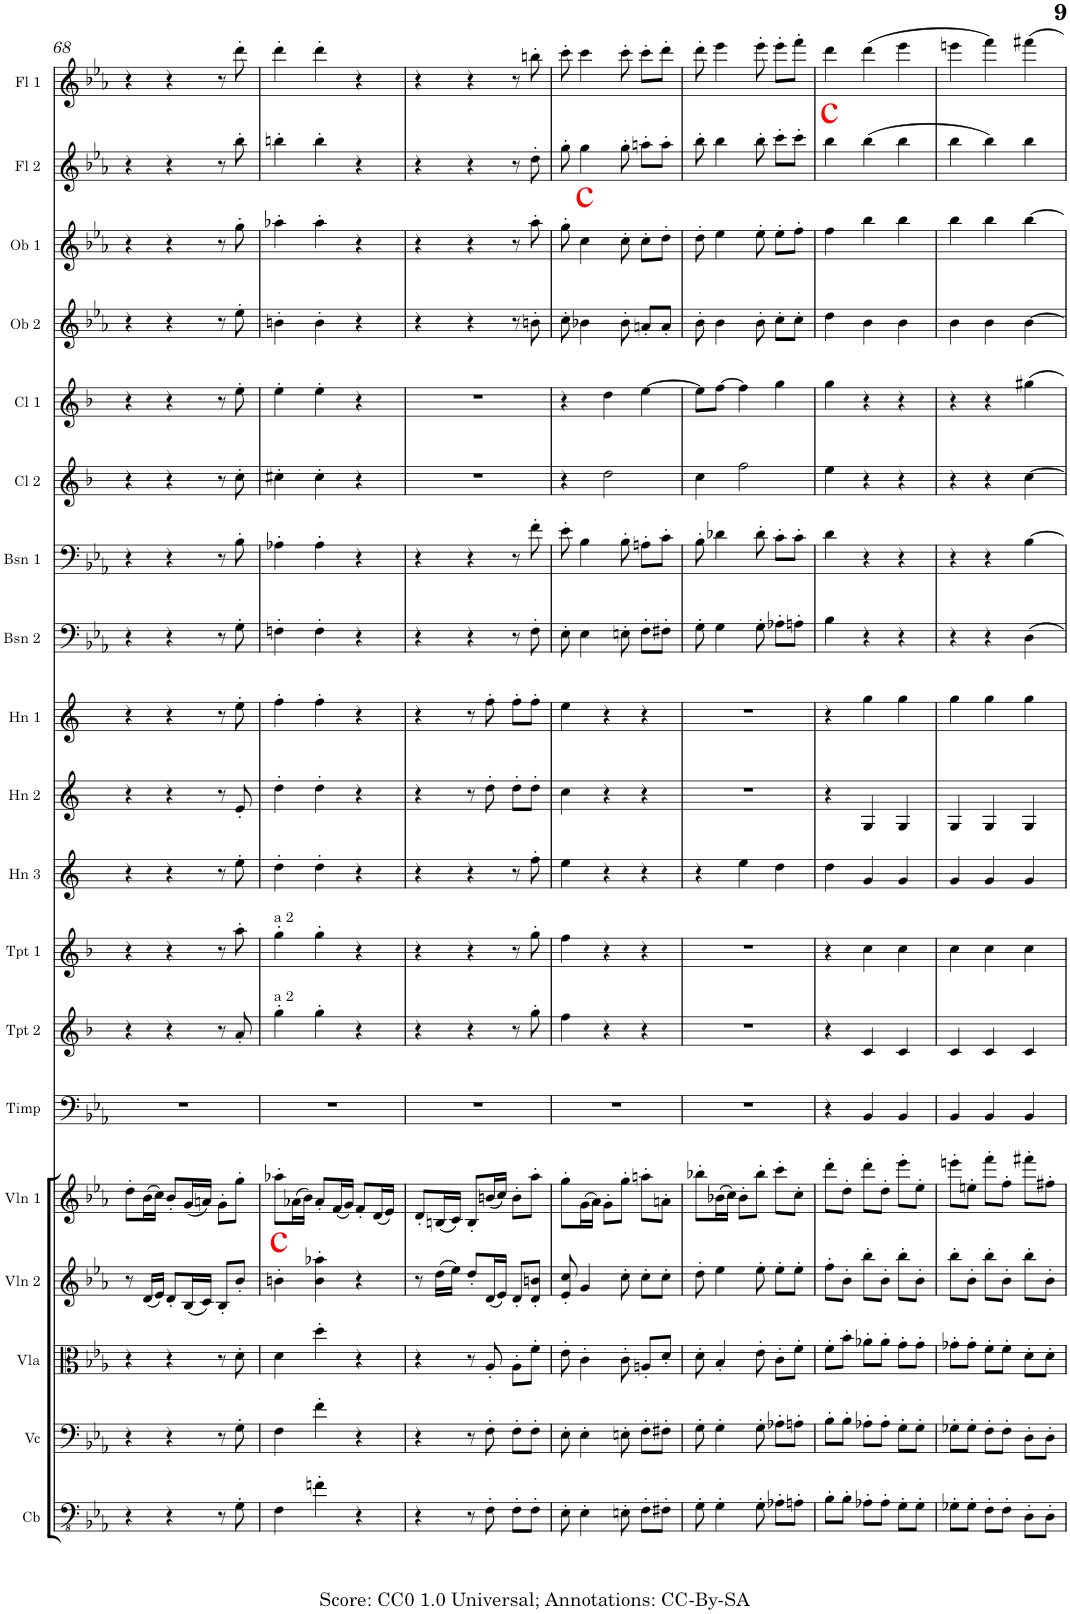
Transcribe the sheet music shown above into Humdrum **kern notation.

**kern	**kern	**kern	**kern	**kern	**text	**kern	**kern	**kern	**kern	**kern	**kern	**kern	**kern	**kern	**kern	**kern	**kern	**kern	**text	**kern	**text
*part19	*part18	*part17	*part16	*part15	*part15	*part14	*part13	*part12	*part11	*part10	*part9	*part8	*part7	*part6	*part5	*part4	*part3	*part2	*part2	*part1	*part1
*staff19	*staff18	*staff17	*staff16	*staff15	*staff15	*staff14	*staff13	*staff12	*staff11	*staff10	*staff9	*staff8	*staff7	*staff6	*staff5	*staff4	*staff3	*staff2	*staff2	*staff1	*staff1
*I"Contrabass	*I"Violoncello	*I"Viola	*I"Violin 2	*I"Violin 1	*	*I"Timpani	*I"Bb Trumpet 2	*I"Bb Trumpet 1	*I"Eb Horn 3	*I"Eb Horn 2	*I"Eb Horn 1	*I"Bassoon 2	*I"Bassoon 1	*I"Bb Clarinet 2	*I"Bb Clarinet 1	*I"Oboe 2	*I"Oboe 1	*I"Flute 2	*	*I"Flute 1	*
*I'Cb	*I'Vc	*I'Vla	*I'Vln 2	*I'Vln 1	*	*I'Timp	*I'Tpt 2	*I'Tpt 1	*I'Hn 3	*I'Hn 2	*I'Hn 1	*I'Bsn 2	*I'Bsn 1	*I'Cl 2	*I'Cl 1	*I'Ob 2	*I'Ob 1	*I'Fl 2	*	*I'Fl 1	*
!!LO:PB:g=z
*clefFv4	*clefF4	*clefC3	*clefG2	*clefG2	*	*clefF4	*clefG2	*clefG2	*clefG2	*clefG2	*clefG2	*clefF4	*clefF4	*clefG2	*clefG2	*clefG2	*clefG2	*clefG2	*	*clefG2	*
*	*	*	*	*	*	*	*Trd1c2	*Trd1c2	*Trd5c9	*Trd5c9	*Trd5c9	*	*	*Trd1c2	*Trd1c2	*	*	*	*	*	*
*k[b-e-a-]	*k[b-e-a-]	*k[b-e-a-]	*k[b-e-a-]	*k[b-e-a-]	*	*k[b-e-a-]	*k[b-]	*k[b-]	*k[]	*k[]	*k[]	*k[b-e-a-]	*k[b-e-a-]	*k[b-]	*k[b-]	*k[b-e-a-]	*k[b-e-a-]	*k[b-e-a-]	*	*k[b-e-a-]	*
*M3/4	*M3/4	*M3/4	*M3/4	*M3/4	*	*M3/4	*M3/4	*M3/4	*M3/4	*M3/4	*M3/4	*M3/4	*M3/4	*M3/4	*M3/4	*M3/4	*M3/4	*M3/4	*	*M3/4	*
=68	=68	=68	=68	=68	=68	=68	=68	=68	=68	=68	=68	=68	=68	=68	=68	=68	=68	=68	=68	=68	=68
4r	4r	4r	8r	8dd'\L	.	2.r	4r	4r	4r	4r	4r	4r	4r	4r	4r	4r	4r	4r	.	4r	.
.	.	.	(16d/LL	(16b-\L	.	.	.	.	.	.	.	.	.	.	.	.	.	.	.	.	.
.	.	.	16e-/JJ)	16cc\JJ)	.	.	.	.	.	.	.	.	.	.	.	.	.	.	.	.	.
4r	4r	4r	8d'/L	8b-'/L	.	.	4r	4r	4r	4r	4r	4r	4r	4r	4r	4r	4r	4r	.	4r	.
.	.	.	(16B-/L	(16g/L	.	.	.	.	.	.	.	.	.	.	.	.	.	.	.	.	.
.	.	.	16c/JJ)	16an/JJ)	.	.	.	.	.	.	.	.	.	.	.	.	.	.	.	.	.
8r	8r	8r	8B-'/L	8g'\L	.	.	8r	8r	8r	8r	8r	8r	8r	8r	8r	8r	8r	8r	.	8r	.
8GG'\	8G'\	8d'\	8b-'/J	8gg'\J	.	.	8a'/	8aa'\	8ee'\	8e'/	8ee'\	8G'\	8B-'\	8cc'\	8ee'\	8ee-'\	8gg'\	8bb-'\	.	8ddd'\	.
=69	=69	=69	=69	=69	=69	=69	=69	=69	=69	=69	=69	=69	=69	=69	=69	=69	=69	=69	=69	=69	=69
!	!	!	!	!	!	!	!	!LO:TX:a:t=a 2	!	!	!	!	!	!	!	!	!	!	!	!	!
!	!	!	!	!	!	!	!LO:TX:a:t=a 2	!	!	!	!	!	!	!	!	!	!	!	!	!	!
!	!	!	!	!	!LO:LY:b:color=#FF0000	!	!	!	!	!	!	!	!	!	!	!	!	!	!	!	!
4FF\	4F\	4d\	4bn'\	8aa-X'\L	c	2.r	4gg'\	4gg'\	4dd'\	4dd'\	4ff'\	4Fn'\	4A-X'\	4cc#X'\	4ee'\	4bn'\	4aa-X'\	4bbn'\	.	4ddd'\	.
.	.	.	.	(16a-X\L	.	.	.	.	.	.	.	.	.	.	.	.	.	.	.	.	.
.	.	.	.	16b-\JJ)	.	.	.	.	.	.	.	.	.	.	.	.	.	.	.	.	.
4Fn'\	4f'\	4dd'\	4b\' 4aa-X\'	8a-'/L	.	.	4gg'\	4gg'\	4dd'\	4dd'\	4ff'\	4F'\	4A-'\	4cc#'\	4ee'\	4b'\	4aa-'\	4bb'\	.	4ddd'\	.
.	.	.	.	(16f/L	.	.	.	.	.	.	.	.	.	.	.	.	.	.	.	.	.
.	.	.	.	16g/JJ)	.	.	.	.	.	.	.	.	.	.	.	.	.	.	.	.	.
4r	4r	4r	4r	8f'/L	.	.	4r	4r	4r	4r	4r	4r	4r	4r	4r	4r	4r	4r	.	4r	.
.	.	.	.	(16d/L	.	.	.	.	.	.	.	.	.	.	.	.	.	.	.	.	.
.	.	.	.	16e-/JJ)	.	.	.	.	.	.	.	.	.	.	.	.	.	.	.	.	.
=70	=70	=70	=70	=70	=70	=70	=70	=70	=70	=70	=70	=70	=70	=70	=70	=70	=70	=70	=70	=70	=70
4r	4r	4r	8r	8d'/L	.	2.r	4r	4r	4r	4r	4r	4r	4r	2.r	2.r	4r	4r	4r	.	4r	.
.	.	.	(16dd\LL	(16Bn/L	.	.	.	.	.	.	.	.	.	.	.	.	.	.	.	.	.
.	.	.	16ee-\JJ)	16c/JJ)	.	.	.	.	.	.	.	.	.	.	.	.	.	.	.	.	.
8r	8r	8r	8dd'/L	8B'/L	.	.	4r	4r	4r	8r	8r	4r	4r	.	.	4r	4r	4r	.	4r	.
8FF'\	8F'\	8A-'/	(16d/L	(16bn/L	.	.	.	.	.	8dd'\	8ff'\	.	.	.	.	.	.	.	.	.	.
.	.	.	16e-/JJ)	16cc/JJ)	.	.	.	.	.	.	.	.	.	.	.	.	.	.	.	.	.
8FF'\L	8F'\L	8A-'\L	8d'/L	8b'\L	.	.	8r	8r	8r	8dd'\L	8ff'\L	8r	8r	.	.	8r	8r	8r	.	8r	.
8FF'\J	8F'\J	8f'\J	8d/' 8bn/'J	8aa-'\J	.	.	8gg'\	8gg'\	8ff'\	8dd'\J	8ff'\J	8F'\	8f'\	.	.	8bn'\	8aa-'\	8dd'\	.	8bbn'\	.
=71	=71	=71	=71	=71	=71	=71	=71	=71	=71	=71	=71	=71	=71	=71	=71	=71	=71	=71	=71	=71	=71
8EE-'\	8E-'\	8e-'\	8e-/' 8cc/'	8gg'\L	.	2.r	4ff\	4ff\	4ee\	4cc\	4ee\	8E-'\	8e-'\	4r	4r	8cc'\	8gg'\	8gg'\	.	8ccc'\	.
!	!	!	!	!	!	!	!	!	!	!	!	!	!	!	!	!	!	!	!LO:LY:b:color=#FF0000	!	!
4EE-'\	4E-'\	4c'\	4g/	(16g\L	.	.	.	.	.	.	.	4E-\	4B-\	.	.	4b-X\	4cc\	4gg\	c	4ccc\	.
.	.	.	.	16a-\JJ)	.	.	.	.	.	.	.	.	.	.	.	.	.	.	.	.	.
.	.	.	.	8g'\L	.	.	4r	4r	4r	4r	4r	.	.	2dd\	4dd\	.	.	.	.	.	.
8EEn'\	8En'\	8c'\	8cc'\	8gg'\J	.	.	.	.	.	.	.	8En'\	8B-'\	.	.	8b-'\	8cc'\	8gg'\	.	8ccc'\	.
8FF'\L	8F'\L	8An'/L	8cc'\L	8aan'\L	.	.	4r	4r	4r	4r	4r	8F'\L	8An'\L	.	[4ee\	8an'/L	8cc'\L	8aan'\L	.	8ccc'\L	.
8FF#X'\J	8F#X'\J	8d'/J	8cc'\J	8an'\J	.	.	.	.	.	.	.	8F#X'\J	8c'\J	.	.	8a'/J	8dd'\J	8aa'\J	.	8ddd'\J	.
=72	=72	=72	=72	=72	=72	=72	=72	=72	=72	=72	=72	=72	=72	=72	=72	=72	=72	=72	=72	=72	=72
8GG'\	8G'\	8d'\	8dd'\	8bb-X'\L	.	2.r	2.r	2.r	4r	2.r	2.r	8G'\	8B-'\	4cc\	8ee\L]	8b-'\	8dd'\	8bb-'\	.	8ddd'\	.
4GG'\	4G'\	4B-'/	4ee-\	(16b-X\L	.	.	.	.	.	.	.	4G\	4d-X\	.	[8ff\J	4b-\	4ee-\	4bb-\	.	4eee-\	.
.	.	.	.	16cc\JJ)	.	.	.	.	.	.	.	.	.	.	.	.	.	.	.	.	.
.	.	.	.	8b-'\L	.	.	.	.	4ee\	.	.	.	.	2ff\	4ff\]	.	.	.	.	.	.
8GG'\	8G'\	8e-'\	8ee-'\	8bb-'\J	.	.	.	.	.	.	.	8G'\	8d-'\	.	.	8b-'\	8ee-'\	8bb-'\	.	8eee-'\	.
8AA-X'\L	8A-X'\L	8c'\L	8ee-'\L	8ccc'\L	.	.	.	.	4dd\	.	.	8A-X'\L	8c'\L	.	4gg\	8cc'\L	8ee-'\L	8ccc'\L	.	8eee-'\L	.
8AAn'\J	8An'\J	8f'\J	8ee-'\J	8cc'\J	.	.	.	.	.	.	.	8An'\J	8c'\J	.	.	8cc'\J	8ff'\J	8ccc'\J	.	8fff'\J	.
=73	=73	=73	=73	=73	=73	=73	=73	=73	=73	=73	=73	=73	=73	=73	=73	=73	=73	=73	=73	=73	=73
!	!	!	!	!	!	!	!	!	!	!	!	!	!	!	!	!	!	!	!	!	!LO:LY:b:color=#FF0000
8BB-'\L	8B-'\L	8f'\L	8ff'\L	8ddd'\L	.	4r	4r	4r	4dd\	4r	4r	4B-\	4d\	4ee\	4gg\	4dd\	4ff\	4bb-\	.	4ddd\	c
8BB-'\J	8B-'\J	8b-'\J	8b-'\J	8dd'\J	.	.	.	.	.	.	.	.	.	.	.	.	.	.	.	.	.
8AA-X'\L	8A-X'\L	8a-X'\L	8bb-'\L	8ddd'\L	.	4BB-/	4c/	4cc\	4g/	4G/	4gg\	4r	4r	4r	4r	4b-\	4bb-\	(4bb-\	.	(4ddd\	.
8AA-'\J	8A-'\J	8a-'\J	8b-'\J	8dd'\J	.	.	.	.	.	.	.	.	.	.	.	.	.	.	.	.	.
8GG'\L	8G'\L	8g'\L	8bb-'\L	8eee-'\L	.	4BB-/	4c/	4cc\	4g/	4G/	4gg\	4r	4r	4r	4r	4b-\	4bb-\	4bb-\	.	4eee-\	.
8GG'\J	8G'\J	8g'\J	8b-'\J	8ee-'\J	.	.	.	.	.	.	.	.	.	.	.	.	.	.	.	.	.
=74	=74	=74	=74	=74	=74	=74	=74	=74	=74	=74	=74	=74	=74	=74	=74	=74	=74	=74	=74	=74	=74
8GG-X'\L	8G-X'\L	8g-X'\L	8bb-'\L	8eeen'\L	.	4BB-/	4c/	4cc\	4g/	4G/	4gg\	4r	4r	4r	4r	4b-\	4bb-\	4bb-\	.	4eeen\	.
8GG-'\J	8G-'\J	8g-'\J	8b-'\J	8een'\J	.	.	.	.	.	.	.	.	.	.	.	.	.	.	.	.	.
8FF'\L	8F'\L	8f'\L	8bb-'\L	8fff'\L	.	4BB-/	4c/	4cc\	4g/	4G/	4gg\	4r	4r	4r	4r	4b-\	4bb-\	4bb-\)	.	4fff\)	.
8FF'\J	8F'\J	8f'\J	8b-'\J	8ff'\J	.	.	.	.	.	.	.	.	.	.	.	.	.	.	.	.	.
8DD'\L	8D'\L	8d'\L	8bb-'\L	8fff#X'\L	.	4BB-/	4c/	4cc\	4g/	4G/	4gg\	4D\	[4B-\	[4cc\	4gg#X\	[4b-\	[4bb-\	4bb-\	.	4fff#X\	.
8DD'\J	8D'\J	8d'\J	8b-'\J	8ff#X'\J	.	.	.	.	.	.	.	.	.	.	.	.	.	.	.	.	.
=	=	=	=	=	=	=	=	=	=	=	=	=	=	=	=	=	=	=	=	=	=
*-	*-	*-	*-	*-	*-	*-	*-	*-	*-	*-	*-	*-	*-	*-	*-	*-	*-	*-	*-	*-	*-
